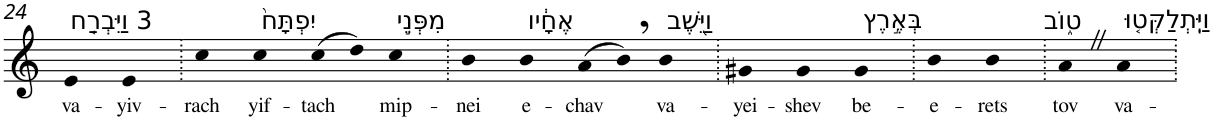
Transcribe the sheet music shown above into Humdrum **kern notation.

**kern	**text
*part1	*part1
*staff1	*staff1
*I"Piano	*
*I'Pno	*
!!LO:PB:g=z
*clefG2	*
*k[]	*
=24	=24
!LO:TX:a:t=3 וַיִּבְרַ֤ח	!
!	!LO:LY:b
4e	va-
!	!LO:LY:b
4e	-yiv-
=25.	=25.
!	!LO:LY:b
4cc	-rach
!LO:TX:a:t=יִפְתָּח֙	!
!	!LO:LY:b
4cc	yif-
!	!LO:LY:b
(>8cc	-tach
8dd)	.
!LO:TX:a:t=מִפְּנֵ֣י	!
!	!LO:LY:b
4cc	mip-
=26.	=26.
!	!LO:LY:b
4b	-nei
!LO:TX:a:t=אֶחָ֔יו	!
!	!LO:LY:b
4b	e-
!	!LO:LY:b
(>8a	-chav
8b,)	.
!LO:TX:a:t=וַיֵּ֖שֶׁב	!
!	!LO:LY:b
4b	va-
=27.	=27.
!	!LO:LY:b
4g#X	-yei-
!	!LO:LY:b
4g#	-shev
!LO:TX:a:t=בְּאֶ֣רֶץ	!
!	!LO:LY:b
4g#	be-
=28.	=28.
!	!LO:LY:b
4b	-e-
!	!LO:LY:b
4b	-rets
=29.	=29.
!LO:TX:a:t=ט֑וֹב	!
!	!LO:LY:b
4aZ	tov
!LO:TX:a:t=וַיִּֽתְלַקְּט֤וּ	!
!	!LO:LY:b
4a	va-
=.	=.
*-	*-
